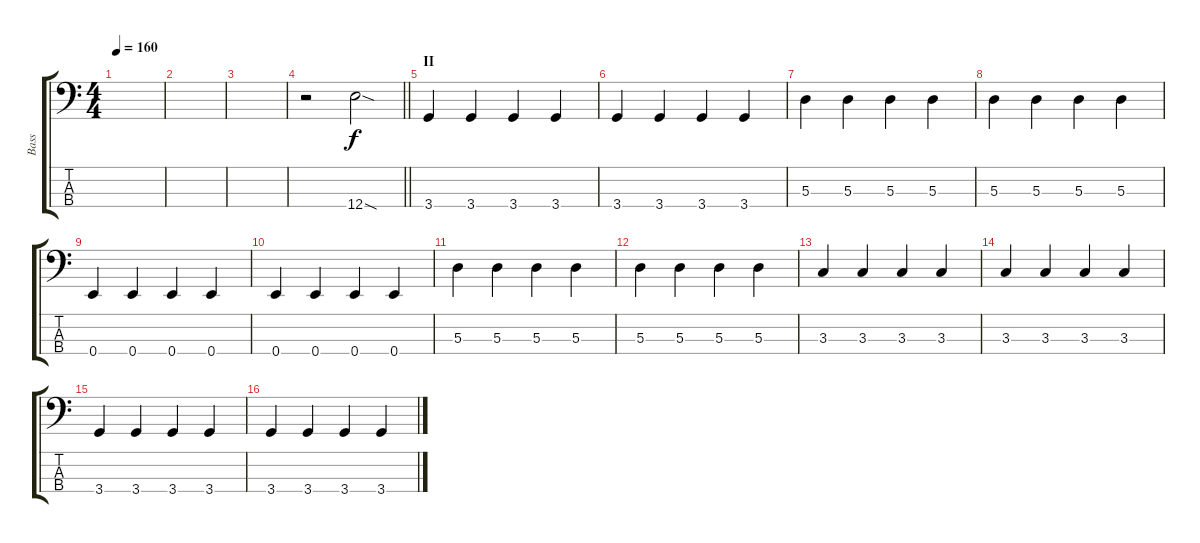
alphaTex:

\track ("Bass" "Bass") {instrument electricbassfinger}
\staff {score tabs}
\tuning (G2 D2 A1 E1) {hide}
\ts (4 4)
\tempo 160
\clef f4
\ks c
|
|
|
\barLineRight lightlight
r.2 12.4{sod}.2 |
\section ("" "II")
3.4.4 3.4.4 3.4.4 3.4.4 |
3.4.4 3.4.4 3.4.4 3.4.4 |
5.3.4 5.3.4 5.3.4 5.3.4 |
5.3.4 5.3.4 5.3.4 5.3.4 |
0.4.4 0.4.4 0.4.4 0.4.4 |
0.4.4 0.4.4 0.4.4 0.4.4 |
5.3.4 5.3.4 5.3.4 5.3.4 |
5.3.4 5.3.4 5.3.4 5.3.4 |
3.3.4 3.3.4 3.3.4 3.3.4 |
3.3.4 3.3.4 3.3.4 3.3.4 |
3.4.4 3.4.4 3.4.4 3.4.4 |
3.4.4 3.4.4 3.4.4 3.4.4
